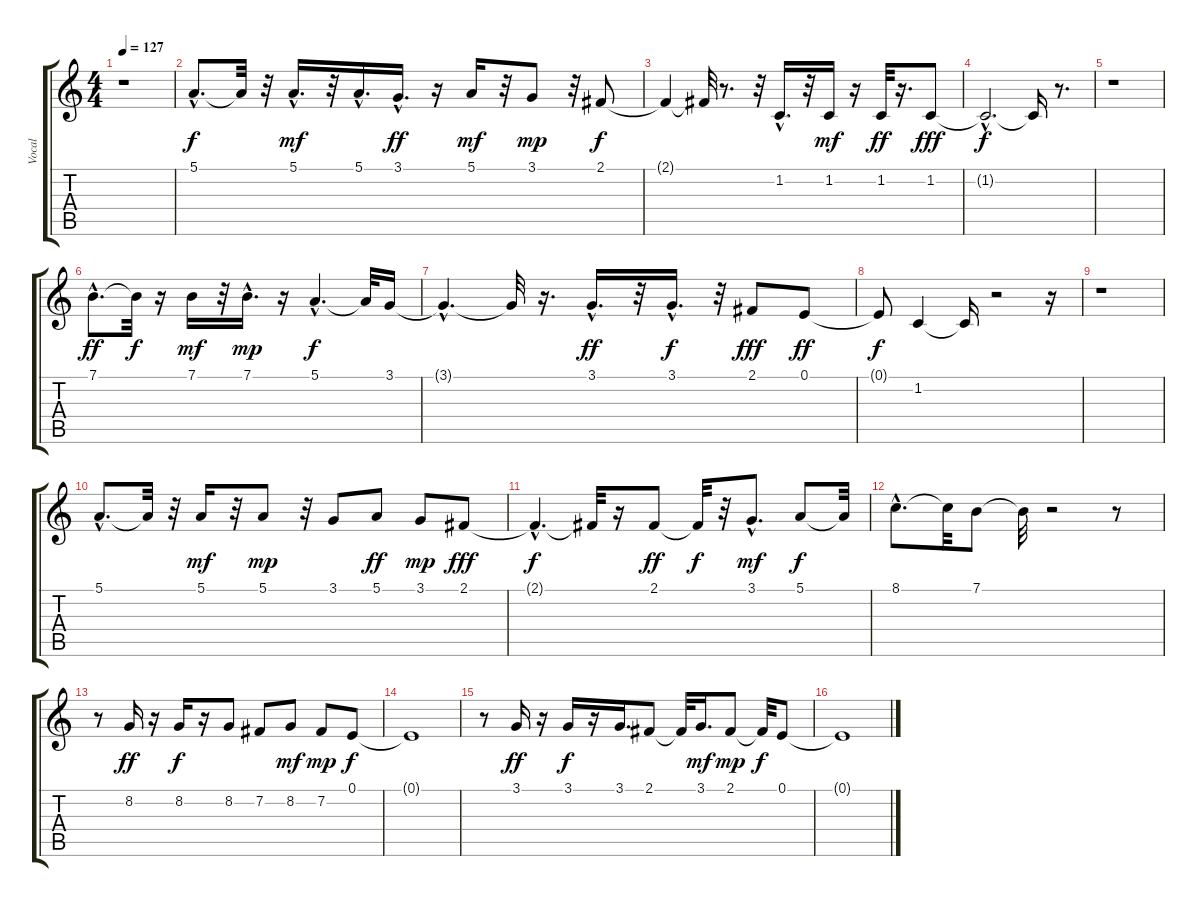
\track (" Vocal" " Vocal") {instrument blownbottle}
\staff {score tabs}
\tuning (E4 B3 G3 D3 A2 E2) {hide}
\ts (4 4)
\tempo 127
\clef g2
\ks c
r.1{dy f} |
5.1{hac}.8{d} 5.1{t}.32 r.32 5.1{hac}.16{d dy mf} r.32 5.1{hac}.16{d} 3.1{hac}.16{d dy ff} r.16 5.1.16{dy mf} r.32 3.1.8{dy mp} r.32 2.1.8{dy f} |
2.1{t}.4 2.1{t}.32 r.8{d} r.32 1.2{hac}.16{d} r.32 1.2.16{dy mf} r.16 1.2.32{dy ff} r.16{d} 1.2.8{dy fff} |
1.2{hac t}.2{d dy f} 1.2{t}.16 r.8{d} |
r.1 |
7.1{hac}.8{d dy ff} 7.1{t}.32{dy f} r.16 7.1.16{dy mf} r.32 7.1{hac}.16{d dy mp} r.16 5.1{hac}.4{d dy f} 5.1{t}.32 3.1.16 |
3.1{hac t}.4{d} 3.1{t}.32 r.16{d} 3.1{hac}.16{d dy ff} r.32 3.1{hac}.16{d dy f} r.32 2.1.8{dy fff} 0.1.8{dy ff} |
0.1{t}.8{dy f} 1.2.4 1.2{t}.16 r.2 r.16 |
r.1 |
5.1{hac}.8{d} 5.1{t}.32 r.32 5.1.16{dy mf} r.32 5.1.8{dy mp} r.32 3.1.8 5.1.8{dy ff} 3.1.8{dy mp} 2.1.8{dy fff} |
2.1{hac t}.4{d dy f} 2.1{t}.32 r.16 2.1.8{dy ff} 2.1{t}.32{dy f} r.32 3.1{hac}.8{d dy mf} 5.1.8{dy f} 5.1{t}.32 |
8.1{hac}.8{d} 8.1{t}.32 7.1.8 7.1{t}.32 r.2 r.8 |
r.8 8.2.16{dy ff} r.16 8.2.16{dy f} r.16 8.2.8 7.2.8 8.2.8{dy mf} 7.2.8{dy mp} 0.1.8{dy f} |
0.1{t}.1 |
r.8 3.1.16{dy ff} r.16 3.1.16{dy f} r.16 3.1.16{d} 2.1.8 2.1{t}.32 3.1.16{d dy mf} 2.1.8{dy mp} 2.1{t}.32{dy f} 0.1.8 |
0.1{t}.1
